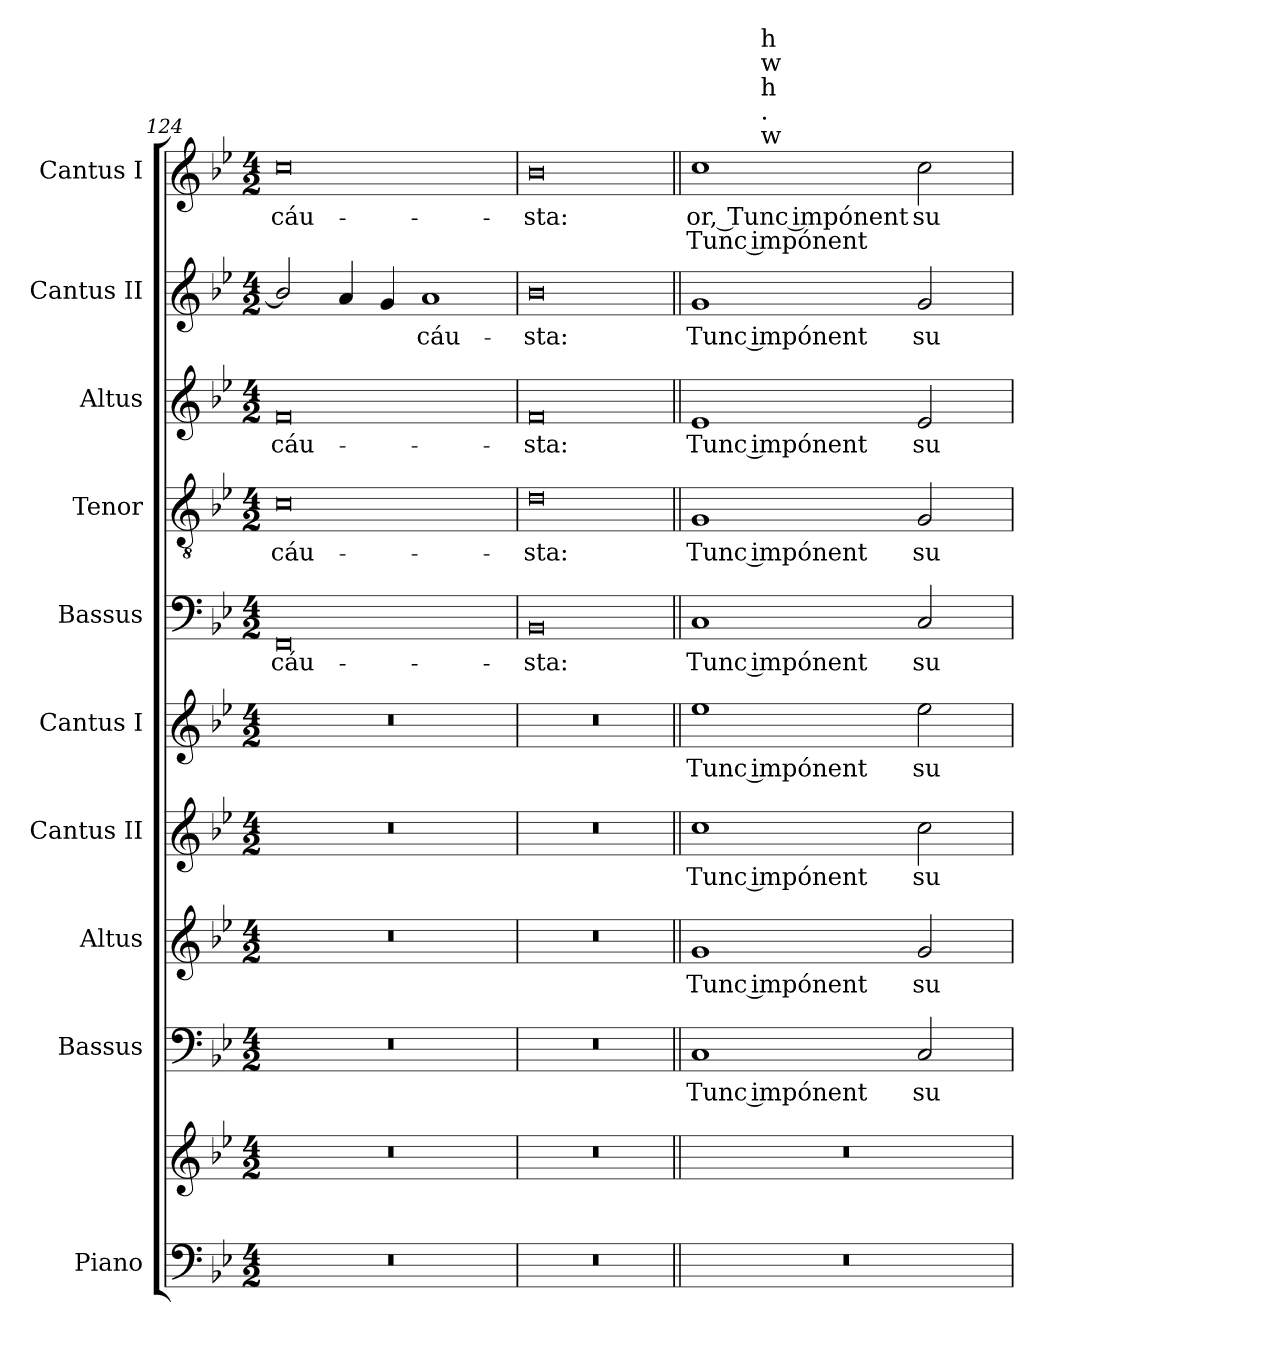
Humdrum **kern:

**kern	**kern	**kern	**text	**kern	**text	**kern	**text	**kern	**text	**kern	**text	**kern	**text	**kern	**text	**kern	**text	**kern	**text	**text
*part10	*part10	*part9	*part9	*part8	*part8	*part7	*part7	*part6	*part6	*part5	*part5	*part4	*part4	*part3	*part3	*part2	*part2	*part1	*part1	*part1
*staff11	*staff10	*staff9	*staff9	*staff8	*staff8	*staff7	*staff7	*staff6	*staff6	*staff5	*staff5	*staff4	*staff4	*staff3	*staff3	*staff2	*staff2	*staff1	*staff1	*staff1
*I"Piano	*	*I"Bassus	*	*I"Altus	*	*I"Cantus II	*	*I"Cantus I	*	*I"Bassus	*	*I"Tenor	*	*I"Altus	*	*I"Cantus II	*	*I"Cantus I	*	*
*I'Pno	*	*I'B.	*	*I'A.	*	*I'C.2	*	*I'C.1	*	*I'B.	*	*I'T.	*	*I'A.	*	*I'C.2	*	*I'C.1	*	*
!!LO:PB:g=z
*clefF4	*clefG2	*clefF4	*	*clefG2	*	*clefG2	*	*clefG2	*	*clefF4	*	*clefGv2	*	*clefG2	*	*clefG2	*	*clefG2	*	*
*	*	*	*	*	*	*	*	*	*	*	*	*ITrd7c12	*	*	*	*	*	*	*	*
*k[b-e-]	*k[b-e-]	*k[b-e-]	*	*k[b-e-]	*	*k[b-e-]	*	*k[b-e-]	*	*k[b-e-]	*	*k[b-e-]	*	*k[b-e-]	*	*k[b-e-]	*	*k[b-e-]	*	*
*B-:	*B-:	*B-:	*	*B-:	*	*B-:	*	*B-:	*	*B-:	*	*B-:	*	*B-:	*	*B-:	*	*B-:	*	*
*M4/2	*M4/2	*M4/2	*	*M4/2	*	*M4/2	*	*M4/2	*	*M4/2	*	*M4/2	*	*M4/2	*	*M4/2	*	*M4/2	*	*
=124	=124	=124	=124	=124	=124	=124	=124	=124	=124	=124	=124	=124	=124	=124	=124	=124	=124	=124	=124	=124
!LO:N:vis=1	!LO:N:vis=1	!LO:N:vis=1	!	!LO:N:vis=1	!	!LO:N:vis=1	!	!LO:N:vis=1	!	!	!	!	!	!	!	!	!	!	!	!
!	!	!	!	!	!	!	!	!	!	!	!LO:LY:b:color=#000000	!	!	!	!	!	!	!	!	!
!	!	!	!	!	!	!	!	!	!	!	!	!	!LO:LY:b:color=#000000	!	!	!	!	!	!	!
!	!	!	!	!	!	!	!	!	!	!	!	!	!	!	!LO:LY:b:color=#000000	!	!	!	!	!
!	!	!	!	!	!	!	!	!	!	!	!	!	!	!	!	!	!	!	!LO:LY:b:color=#000000	!
0r	0r	0r	.	0r	.	0r	.	0r	.	0FFi	-cáu-	0Ci	-cáu-	0fi	-cáu-	2b-i/]	.	0cci	-cáu-	.
.	.	.	.	.	.	.	.	.	.	.	.	.	.	.	.	4ai/	.	.	.	.
.	.	.	.	.	.	.	.	.	.	.	.	.	.	.	.	4gi/	.	.	.	.
!	!	!	!	!	!	!	!	!	!	!	!	!	!	!	!	!	!LO:LY:b:color=#000000	!	!	!
.	.	.	.	.	.	.	.	.	.	.	.	.	.	.	.	1ai	-cáu-	.	.	.
=125	=125	=125	=125	=125	=125	=125	=125	=125	=125	=125	=125	=125	=125	=125	=125	=125	=125	=125	=125	=125
!LO:N:vis=1	!LO:N:vis=1	!LO:N:vis=1	!	!LO:N:vis=1	!	!LO:N:vis=1	!	!LO:N:vis=1	!	!	!	!	!	!	!	!	!	!	!	!
!	!	!	!	!	!	!	!	!	!	!	!LO:LY:b:color=#000000	!	!	!	!	!	!	!	!	!
!	!	!	!	!	!	!	!	!	!	!	!	!	!LO:LY:b:color=#000000	!	!	!	!	!	!	!
!	!	!	!	!	!	!	!	!	!	!	!	!	!	!	!LO:LY:b:color=#000000	!	!	!	!	!
!	!	!	!	!	!	!	!	!	!	!	!	!	!	!	!	!	!LO:LY:b:color=#000000	!	!	!
!	!	!	!	!	!	!	!	!	!	!	!	!	!	!	!	!	!	!	!LO:LY:b:color=#000000	!
0r	0r	0r	.	0r	.	0r	.	0r	.	0BB-i	-sta:	0Di	-sta:	0fi	-sta:	0b-i	-sta:	0b-i	-sta:	.
=126||	=126||	=126||	=126||	=126||	=126||	=126||	=126||	=126||	=126||	=126||	=126||	=126||	=126||	=126||	=126||	=126||	=126||	=126||	=126||	=126||
!LO:N:vis=1	!LO:N:vis=1	!	!	!	!	!	!	!	!	!	!	!	!	!	!	!	!	!	!	!
!	!	!	!LO:LY:b:color=#000000	!	!	!	!	!	!	!	!	!	!	!	!	!	!	!	!	!
!	!	!	!	!	!LO:LY:b:color=#000000	!	!	!	!	!	!	!	!	!	!	!	!	!	!	!
!	!	!	!	!	!	!	!LO:LY:b:color=#000000	!	!	!	!	!	!	!	!	!	!	!	!	!
!	!	!	!	!	!	!	!	!	!LO:LY:b:color=#000000	!	!	!	!	!	!	!	!	!	!	!
!	!	!	!	!	!	!	!	!	!	!	!LO:LY:b:color=#000000	!	!	!	!	!	!	!	!	!
!	!	!	!	!	!	!	!	!	!	!	!	!	!LO:LY:b:color=#000000	!	!	!	!	!	!	!
!	!	!	!	!	!	!	!	!	!	!	!	!	!	!	!LO:LY:b:color=#000000	!	!	!	!	!
!	!	!	!	!	!	!	!	!	!	!	!	!	!	!	!	!	!LO:LY:b:color=#000000	!	!	!
!	!	!	!	!	!	!	!	!	!	!	!	!	!	!	!	!	!	!	!LO:LY:a:color=#000000	!LO:LY:b:color=#000000
*	*	*	*	*	*	*	*	*	*	*	*	*	*	*	*	*	*	*^	*	*
0r	0r	1Ci	Tunc impónent	1gi	Tunc impónent	1cci	Tunc impónent	1ee-i	Tunc impónent	1Ci	Tunc impónent	1GGi	Tunc impónent	1e-i	Tunc impónent	1gi	Tunc impónent	1cci	4ryy	or, Tunc impónent	Tunc impónent
.	.	.	.	.	.	.	.	.	.	.	.	.	.	.	.	.	.	.	16ryy	.	.
.	.	.	.	.	.	.	.	.	.	.	.	.	.	.	.	.	.	.	64ryy	.	.
.	.	.	.	.	.	.	.	.	.	.	.	.	.	.	.	.	.	.	512ryy	.	.
!	!	!	!	!	!	!	!	!	!	!	!	!	!	!	!	!	!	!	!LO:TX:a:t=w	!	!
!	!	!	!	!	!	!	!	!	!	!	!	!	!	!	!	!	!	!	!LO:TX:t=.	!	!
!	!	!	!	!	!	!	!	!	!	!	!	!	!	!	!	!	!	!	!LO:TX:t=h	!	!
!	!	!	!	!	!	!	!	!	!	!	!	!	!	!	!	!	!	!	!LO:TX:t=w	!	!
!	!	!	!	!	!	!	!	!	!	!	!	!	!	!	!	!	!	!	!LO:TX:t=h	!	!
.	.	.	.	.	.	.	.	.	.	.	.	.	.	.	.	.	.	.	1ryy	.	.
.	.	2ryy	.	2ryy	.	2ryy	.	2ryy	.	2ryy	.	2ryy	.	2ryy	.	2ryy	.	2ryy	.	.	.
.	.	.	.	.	.	.	.	.	.	.	.	.	.	.	.	.	.	.	2ryy	.	.
!	!	!	!LO:LY:b:color=#000000	!	!	!	!	!	!	!	!	!	!	!	!	!	!	!	!	!	!
!	!	!	!	!	!LO:LY:b:color=#000000	!	!	!	!	!	!	!	!	!	!	!	!	!	!	!	!
!	!	!	!	!	!	!	!LO:LY:b:color=#000000	!	!	!	!	!	!	!	!	!	!	!	!	!	!
!	!	!	!	!	!	!	!	!	!LO:LY:b:color=#000000	!	!	!	!	!	!	!	!	!	!	!	!
!	!	!	!	!	!	!	!	!	!	!	!LO:LY:b:color=#000000	!	!	!	!	!	!	!	!	!	!
!	!	!	!	!	!	!	!	!	!	!	!	!	!LO:LY:b:color=#000000	!	!	!	!	!	!	!	!
!	!	!	!	!	!	!	!	!	!	!	!	!	!	!	!LO:LY:b:color=#000000	!	!	!	!	!	!
!	!	!	!	!	!	!	!	!	!	!	!	!	!	!	!	!	!LO:LY:b:color=#000000	!	!	!	!
!	!	!	!	!	!	!	!	!	!	!	!	!	!	!	!	!	!	!	!	!LO:LY:b:color=#000000	!
.	.	2Ci/	su-	2gi/	su-	2cci\	su-	2ee-i\	su-	2Ci/	su-	2GGi/	su-	2e-i/	su-	2gi/	su-	2cci\	.	su-	.
.	.	.	.	.	.	.	.	.	.	.	.	.	.	.	.	.	.	.	8ryy	.	.
.	.	.	.	.	.	.	.	.	.	.	.	.	.	.	.	.	.	.	32ryy	.	.
.	.	.	.	.	.	.	.	.	.	.	.	.	.	.	.	.	.	.	128..ryy	.	.
*	*	*	*	*	*	*	*	*	*	*	*	*	*	*	*	*	*	*v	*v	*	*
=	=	=	=	=	=	=	=	=	=	=	=	=	=	=	=	=	=	=	=	=
*-	*-	*-	*-	*-	*-	*-	*-	*-	*-	*-	*-	*-	*-	*-	*-	*-	*-	*-	*-	*-
